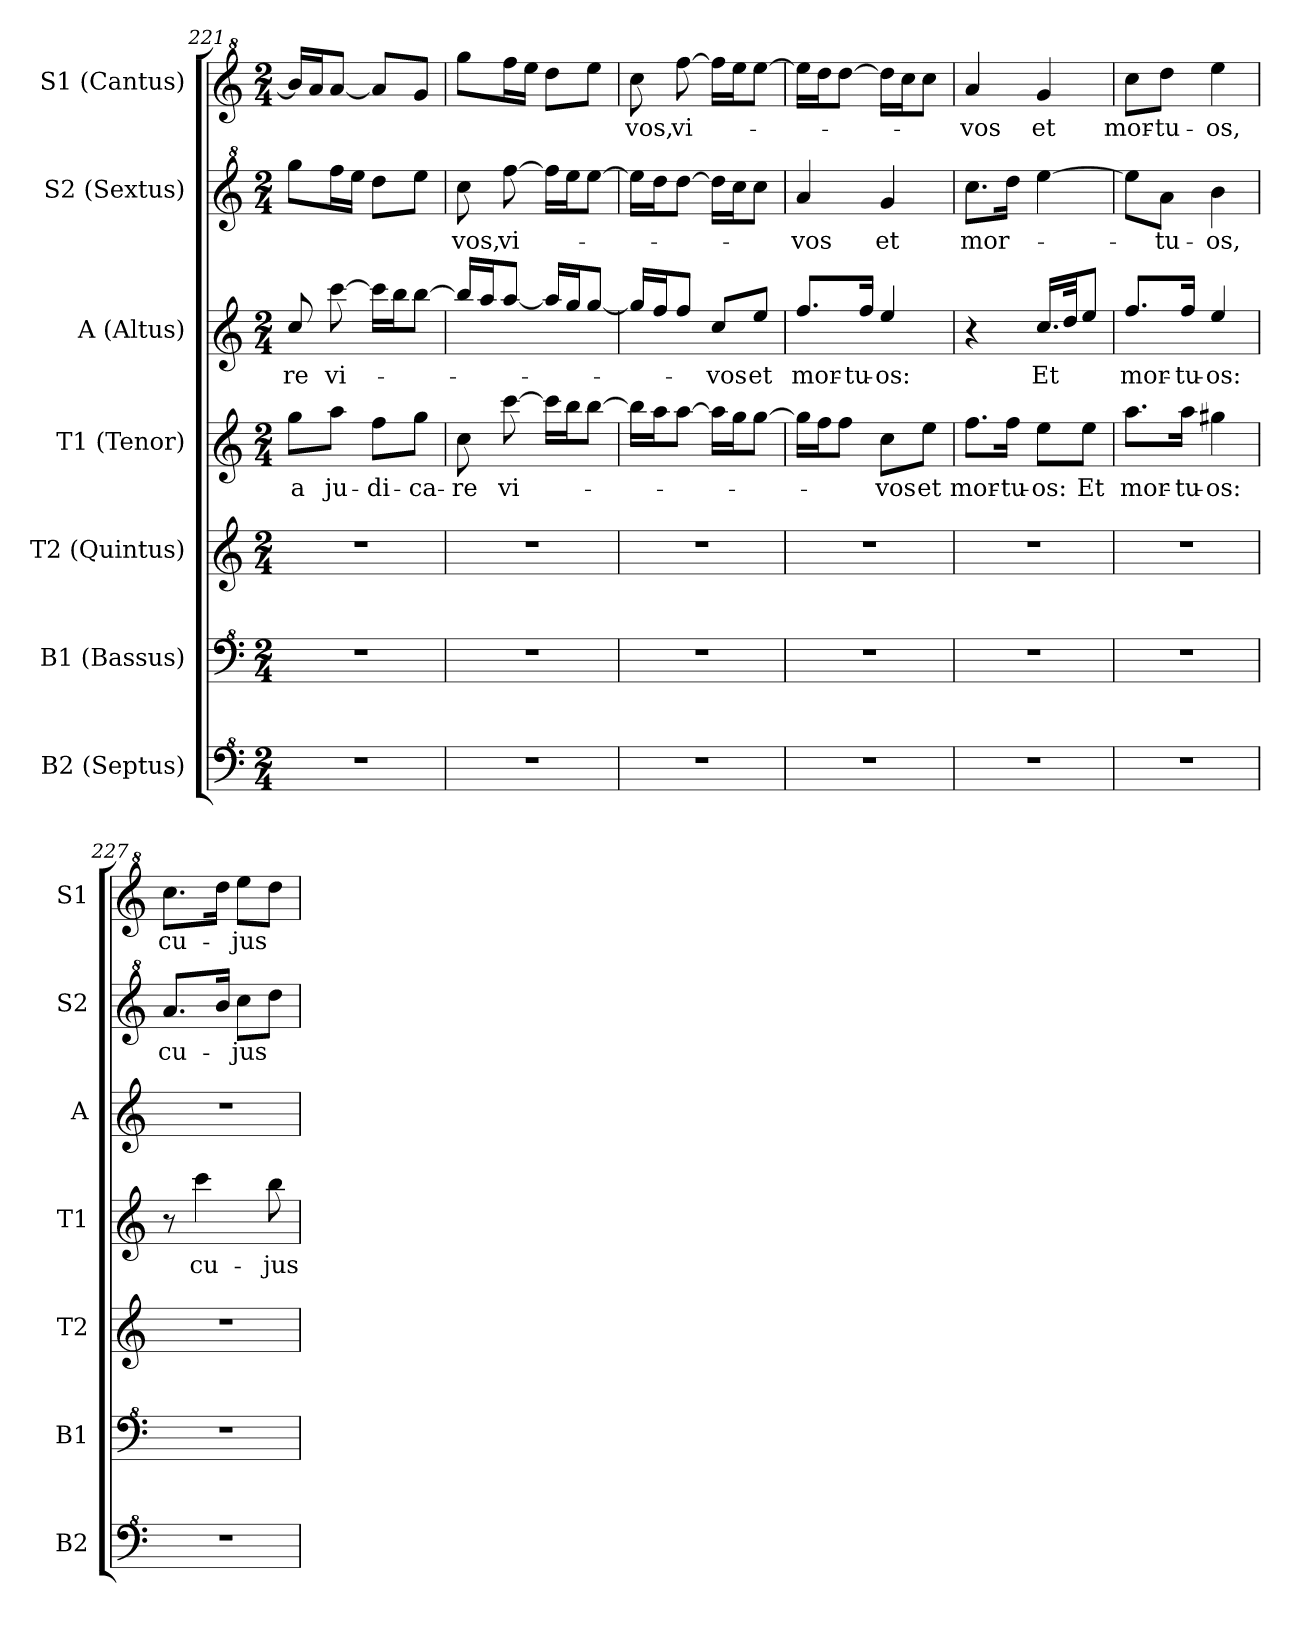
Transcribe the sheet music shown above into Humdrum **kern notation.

**kern	**kern	**kern	**kern	**text	**kern	**text	**kern	**text	**kern	**text
*part7	*part6	*part5	*part4	*part4	*part3	*part3	*part2	*part2	*part1	*part1
*staff7	*staff6	*staff5	*staff4	*staff4	*staff3	*staff3	*staff2	*staff2	*staff1	*staff1
*I"B2 (Septus)	*I"B1 (Bassus)	*I"T2 (Quintus)	*I"T1 (Tenor)	*	*I"A (Altus)	*	*I"S2 (Sextus)	*	*I"S1 (Cantus)	*
*I'B2	*I'B1	*I'T2	*I'T1	*	*I'A	*	*I'S2	*	*I'S1	*
*clefF^4	*clefF^4	*clefG2	*clefG2	*	*clefG2	*	*clefG^2	*	*clefG^2	*
*k[]	*k[]	*k[]	*k[]	*	*k[]	*	*k[]	*	*k[]	*
*M2/4	*M2/4	*M2/4	*M2/4	*	*M2/4	*	*M2/4	*	*M2/4	*
=221	=221	=221	=221	=221	=221	=221	=221	=221	=221	=221
!	!	!	!	!LO:LY:b	!	!LO:LY:b	!	!	!	!
2r	2r	2r	8gg\L	-a	8cc/	-re	8ggg\L	.	16bb/LL]	.
.	.	.	.	.	.	.	.	.	16aa/J	.
!	!	!	!	!LO:LY:b	!	!LO:LY:b	!	!	!	!
.	.	.	8aa\J	ju-	[8ccc\	vi-	16fff\L	.	[8aa/J	.
.	.	.	.	.	.	.	16eee\JJ	.	.	.
!	!	!	!	!LO:LY:b	!	!	!	!	!	!
.	.	.	8ff\L	-di-	16ccc\LL]	.	8ddd\L	.	8aa/L]	.
.	.	.	.	.	16bb\J	.	.	.	.	.
!	!	!	!	!LO:LY:b	!	!	!	!	!	!
.	.	.	8gg\J	-ca-	[8bb\J	.	8eee\J	.	8gg/J	.
=222	=222	=222	=222	=222	=222	=222	=222	=222	=222	=222
!	!	!	!	!LO:LY:b	!	!	!	!LO:LY:b	!	!
2r	2r	2r	8cc\	-re	16bb/LL]	.	8ccc\	-vos,	8ggg\L	.
.	.	.	.	.	16aa/J	.	.	.	.	.
!	!	!	!	!LO:LY:b	!	!	!	!LO:LY:b	!	!
.	.	.	[8ccc\	vi-	[8aa/J	.	[8fff\	vi-	16fff\L	.
.	.	.	.	.	.	.	.	.	16eee\JJ	.
.	.	.	16ccc\LL]	.	16aa/LL]	.	16fff\LL]	.	8ddd\L	.
.	.	.	16bb\J	.	16gg/J	.	16eee\J	.	.	.
.	.	.	[8bb\J	.	[8gg/J	.	[8eee\J	.	8eee\J	.
=223	=223	=223	=223	=223	=223	=223	=223	=223	=223	=223
!	!	!	!	!	!	!	!	!	!	!LO:LY:b
2r	2r	2r	16bb\LL]	.	16gg/LL]	.	16eee\LL]	.	8ccc\	-vos,
.	.	.	16aa\J	.	16ff/J	.	16ddd\J	.	.	.
!	!	!	!	!	!	!	!	!	!	!LO:LY:b
.	.	.	[8aa\J	.	8ff/J	.	[8ddd\J	.	[8fff\	vi-
!	!	!	!	!	!	!LO:LY:b	!	!	!	!
.	.	.	16aa\LL]	.	8cc/L	-vos	16ddd\LL]	.	16fff\LL]	.
.	.	.	16gg\J	.	.	.	16ccc\J	.	16eee\J	.
!	!	!	!	!	!	!LO:LY:b	!	!	!	!
.	.	.	[8gg\J	.	8ee/J	et	8ccc\J	.	[8eee\J	.
=224	=224	=224	=224	=224	=224	=224	=224	=224	=224	=224
!	!	!	!	!	!	!LO:LY:b	!	!LO:LY:b	!	!
2r	2r	2r	16gg\LL]	.	8.ff/L	mor-	4aa/	-vos	16eee\LL]	.
.	.	.	16ff\J	.	.	.	.	.	16ddd\J	.
.	.	.	8ff\J	.	.	.	.	.	[8ddd\J	.
!	!	!	!	!	!	!LO:LY:b	!	!	!	!
.	.	.	.	.	16ff/Jk	-tu-	.	.	.	.
!	!	!	!	!LO:LY:b	!	!LO:LY:b	!	!LO:LY:b	!	!
.	.	.	8cc\L	-vos	4ee/	-os:	4gg/	et	16ddd\LL]	.
.	.	.	.	.	.	.	.	.	16ccc\J	.
!	!	!	!	!LO:LY:b	!	!	!	!	!	!
.	.	.	8ee\J	et	.	.	.	.	8ccc\J	.
=225	=225	=225	=225	=225	=225	=225	=225	=225	=225	=225
!	!	!	!	!LO:LY:b	!	!	!	!LO:LY:b	!	!LO:LY:b
2r	2r	2r	8.ff\L	mor-	4r	.	8.ccc\L	mor-	4aa/	-vos
!	!	!	!	!LO:LY:b	!	!	!	!	!	!
.	.	.	16ff\Jk	-tu-	.	.	16ddd\Jk	.	.	.
!	!	!	!	!LO:LY:b	!	!LO:LY:b	!	!	!	!LO:LY:b
.	.	.	8ee\L	-os:	16.cc/LL	Et	[4eee\	.	4gg/	et
.	.	.	.	.	32dd/JK	.	.	.	.	.
!	!	!	!	!LO:LY:b	!	!	!	!	!	!
.	.	.	8ee\J	Et	8ee/J	.	.	.	.	.
=226	=226	=226	=226	=226	=226	=226	=226	=226	=226	=226
!	!	!	!	!LO:LY:b	!	!LO:LY:b	!	!	!	!LO:LY:b
2r	2r	2r	8.aa\L	mor-	8.ff/L	mor-	8eee\L]	.	8ccc\L	mor-
!	!	!	!	!	!	!	!	!LO:LY:b	!	!LO:LY:b
.	.	.	.	.	.	.	8aa\J	-tu-	8ddd\J	-tu-
!	!	!	!	!LO:LY:b	!	!LO:LY:b	!	!	!	!
.	.	.	16aa\Jk	-tu-	16ff/Jk	-tu-	.	.	.	.
!	!	!	!	!LO:LY:b	!	!LO:LY:b	!	!LO:LY:b	!	!LO:LY:b
.	.	.	4gg#X\	-os:	4ee/	-os:	4bb\	-os,	4eee\	-os,
!!LO:LB:g=z
=227	=227	=227	=227	=227	=227	=227	=227	=227	=227	=227
!	!	!	!	!	!	!	!	!LO:LY:b	!	!LO:LY:b
2r	2r	2r	8r	.	2r	.	8.aa/L	cu-	8.ccc\L	cu-
!	!	!	!	!LO:LY:b	!	!	!	!	!	!
.	.	.	4ccc\	cu-	.	.	.	.	.	.
.	.	.	.	.	.	.	16bb/Jk	.	16ddd\Jk	.
!	!	!	!	!	!	!	!	!LO:LY:b	!	!LO:LY:b
.	.	.	.	.	.	.	8ccc\L	-jus	8eee\L	-jus
!	!	!	!	!LO:LY:b	!	!	!	!	!	!
.	.	.	8bb\	-jus	.	.	8ddd\J	.	8ddd\J	.
=	=	=	=	=	=	=	=	=	=	=
*-	*-	*-	*-	*-	*-	*-	*-	*-	*-	*-
